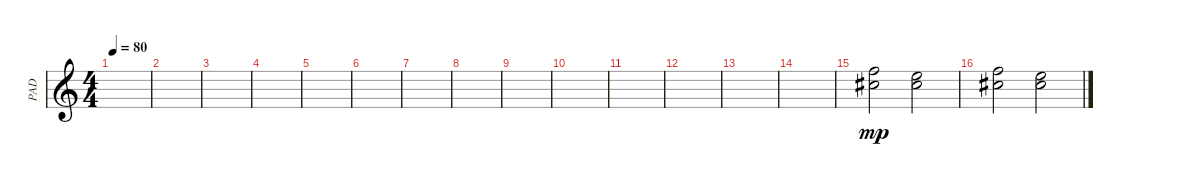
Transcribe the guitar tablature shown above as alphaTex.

\track ("PAD" "PAD") {instrument pad2warm}
\staff {score}
\tuning (Eb4 Bb3 Gb3 Db3 Ab2 Eb2) {hide}
\ts (4 4)
\tempo 80
\clef g2
\ks c
|
|
|
|
|
|
|
|
|
|
|
|
|
|
(14.1 15.2).2{dy mp} (13.1 15.2).2 |
(14.1 15.2).2 (13.1 15.2).2
